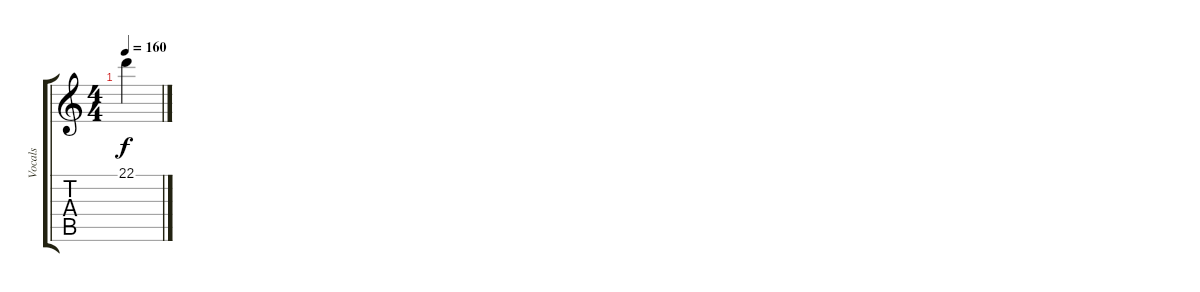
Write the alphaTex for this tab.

\track ("Vocals" "Vocals") {instrument voiceoohs}
\staff {score tabs}
\tuning (E4 B3 G3 D3 A2 E2) {hide}
\ts (4 4)
\tempo 160
\clef g2
\ks c
22.1{t}.4{dy f}
